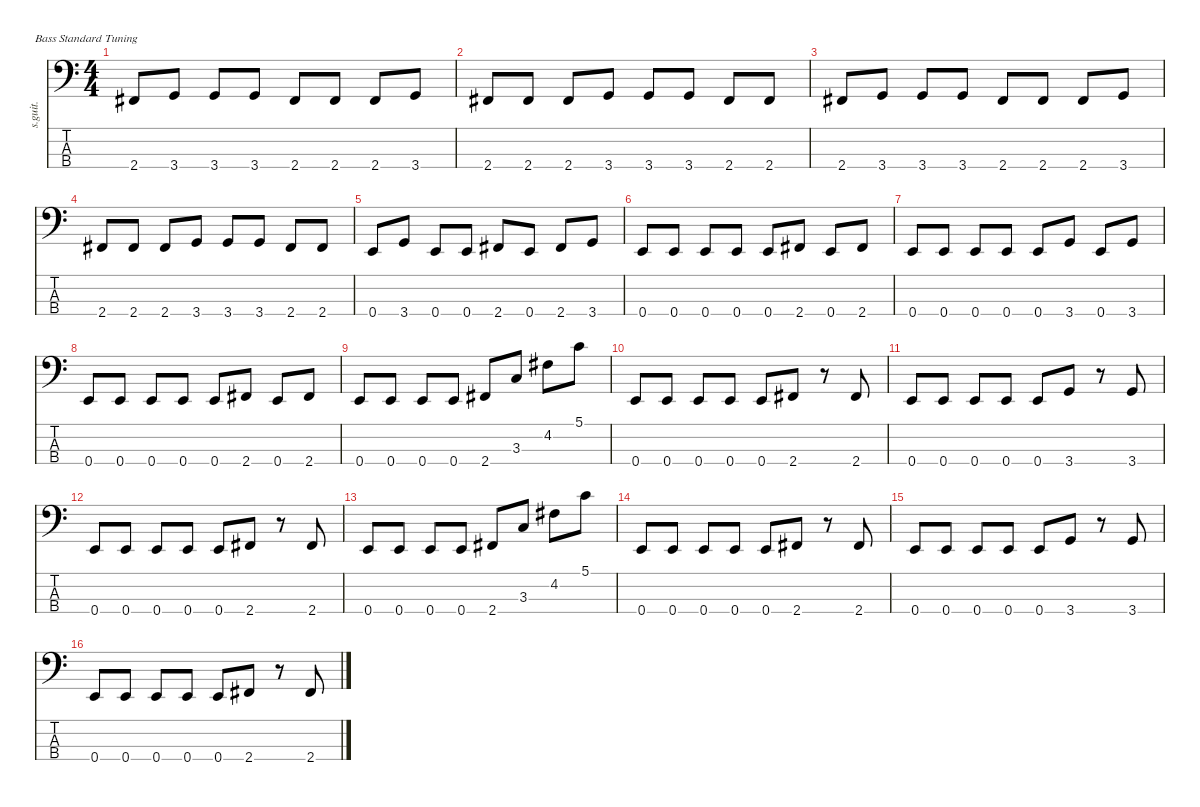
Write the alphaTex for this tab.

\defaultSystemsLayout 4
\hideDynamics
\bracketExtendMode nobrackets
\track ("" "s.guit.") {instrument electricbasspick}
\staff {score tabs}
\tuning (G2 D2 A1 E1)
\ts (4 4)
\tempo (153 hide)
\clef f4
\ks c
2.4{acc #}.8{dy f} 3.4.8 3.4.8 3.4.8 2.4{acc #}.8 2.4{acc #}.8 2.4{acc #}.8 3.4.8 |
2.4{acc #}.8 2.4{acc #}.8 2.4{acc #}.8 3.4.8 3.4.8 3.4.8 2.4{acc #}.8 2.4{acc #}.8 |
2.4{acc #}.8 3.4.8 3.4.8 3.4.8 2.4{acc #}.8 2.4{acc #}.8 2.4{acc #}.8 3.4.8 |
2.4{acc #}.8 2.4{acc #}.8 2.4{acc #}.8 3.4.8 3.4.8 3.4.8 2.4{acc #}.8 2.4{acc #}.8 |
0.4.8 3.4.8 0.4.8 0.4.8 2.4{acc #}.8 0.4.8 2.4{acc #}.8 3.4.8 |
0.4.8 0.4.8 0.4.8 0.4.8 0.4.8 2.4{acc #}.8 0.4.8 2.4{acc #}.8 |
0.4.8 0.4.8 0.4.8 0.4.8 0.4.8 3.4.8 0.4.8 3.4.8 |
0.4.8 0.4.8 0.4.8 0.4.8 0.4.8 2.4{acc #}.8 0.4.8 2.4{acc #}.8 |
0.4.8 0.4.8 0.4.8 0.4.8 2.4{acc #}.8 3.3.8 4.2{acc #}.8 5.1.8 |
0.4.8 0.4.8 0.4.8 0.4.8 0.4.8 2.4{acc #}.8 r.8 2.4{acc #}.8 |
0.4.8 0.4.8 0.4.8 0.4.8 0.4.8 3.4.8 r.8 3.4.8 |
0.4.8 0.4.8 0.4.8 0.4.8 0.4.8 2.4{acc #}.8 r.8 2.4{acc #}.8 |
0.4.8 0.4.8 0.4.8 0.4.8 2.4{acc #}.8 3.3.8 4.2{acc #}.8 5.1.8 |
0.4.8 0.4.8 0.4.8 0.4.8 0.4.8 2.4{acc #}.8 r.8 2.4{acc #}.8 |
0.4.8 0.4.8 0.4.8 0.4.8 0.4.8 3.4.8 r.8 3.4.8 |
0.4.8 0.4.8 0.4.8 0.4.8 0.4.8 2.4{acc #}.8 r.8 2.4{acc #}.8
